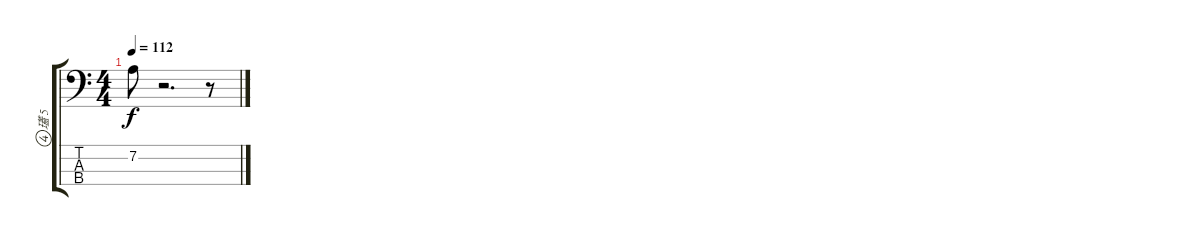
\track ("瓂 5" "瓂 5") {instrument electricbassfinger}
\staff {score tabs}
\tuning (G2 D2 A1 E1) {hide}
\ts (4 4)
\tempo 112
\clef f4
\ks c
7.2{t}.8{dy f} r.2{d} r.8
